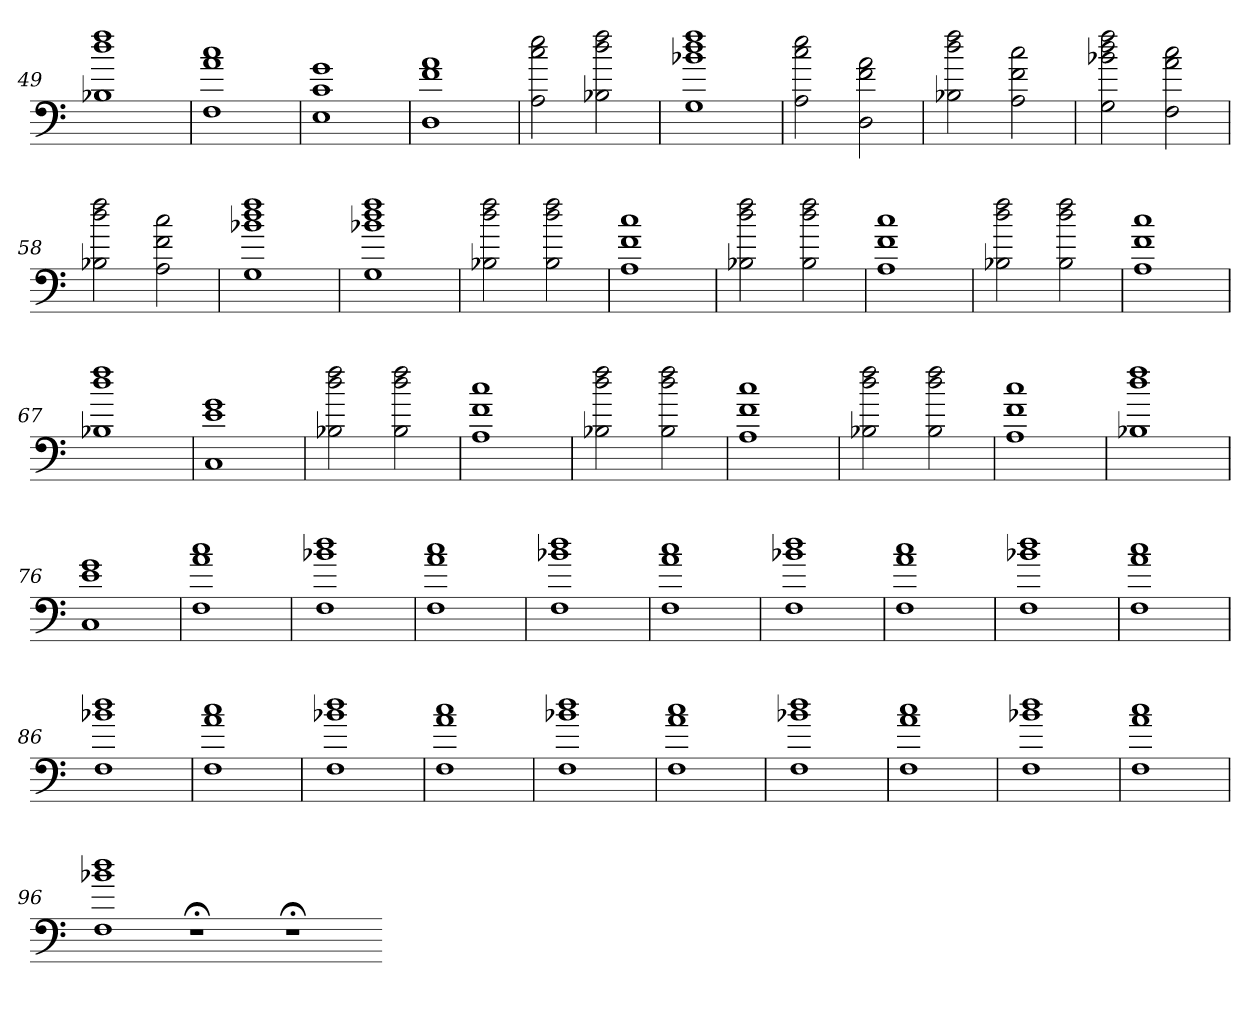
**kern
*part1
*staff1
=49
1B-X 1dd 1ff
=50
1F 1a 1cc
=51
1E 1c 1g
=52
1D 1f 1a
=53
2A 2cc 2ee
2B-X 2dd 2ff
=54
1G 1b-X 1dd 1ff
=55
2A 2cc 2ee
2D 2f 2a
=56
2B-X 2dd 2ff
2A 2f 2cc
=57
2G 2b-X 2dd 2ff
2F 2a 2cc
=58
2B-X 2dd 2ff
2A 2f 2cc
=59
1G 1b-X 1dd 1ff
=60
1G 1b-X 1dd 1ff
=61
2B-X 2dd 2ff
2B- 2dd 2ff
=62
1A 1f 1cc
=63
2B-X 2dd 2ff
2B- 2dd 2ff
=64
1A 1f 1cc
=65
2B-X 2dd 2ff
2B- 2dd 2ff
=66
1A 1f 1cc
=67
1B-X 1dd 1ff
=68
1C 1e 1g
=69
2B-X 2dd 2ff
2B- 2dd 2ff
=70
1A 1f 1cc
=71
2B-X 2dd 2ff
2B- 2dd 2ff
=72
1A 1f 1cc
=73
2B-X 2dd 2ff
2B- 2dd 2ff
=74
1A 1f 1cc
=75
1B-X 1dd 1ff
=76
1C 1e 1g
=77
1F 1a 1cc
=78
1F 1b-X 1dd
=79
1F 1a 1cc
=80
1F 1b-X 1dd
=81
1F 1a 1cc
=82
1F 1b-X 1dd
=83
1F 1a 1cc
=84
1F 1b-X 1dd
=85
1F 1a 1cc
=86
1F 1b-X 1dd
=87
1F 1a 1cc
=88
1F 1b-X 1dd
=89
1F 1a 1cc
=90
1F 1b-X 1dd
=91
1F 1a 1cc
=92
1F 1b-X 1dd
=93
1F 1a 1cc
=94
1F 1b-X 1dd
=95
1F 1a 1cc
=96
1F 1b-X 1dd
1r;<
1r;<
=-
*-
